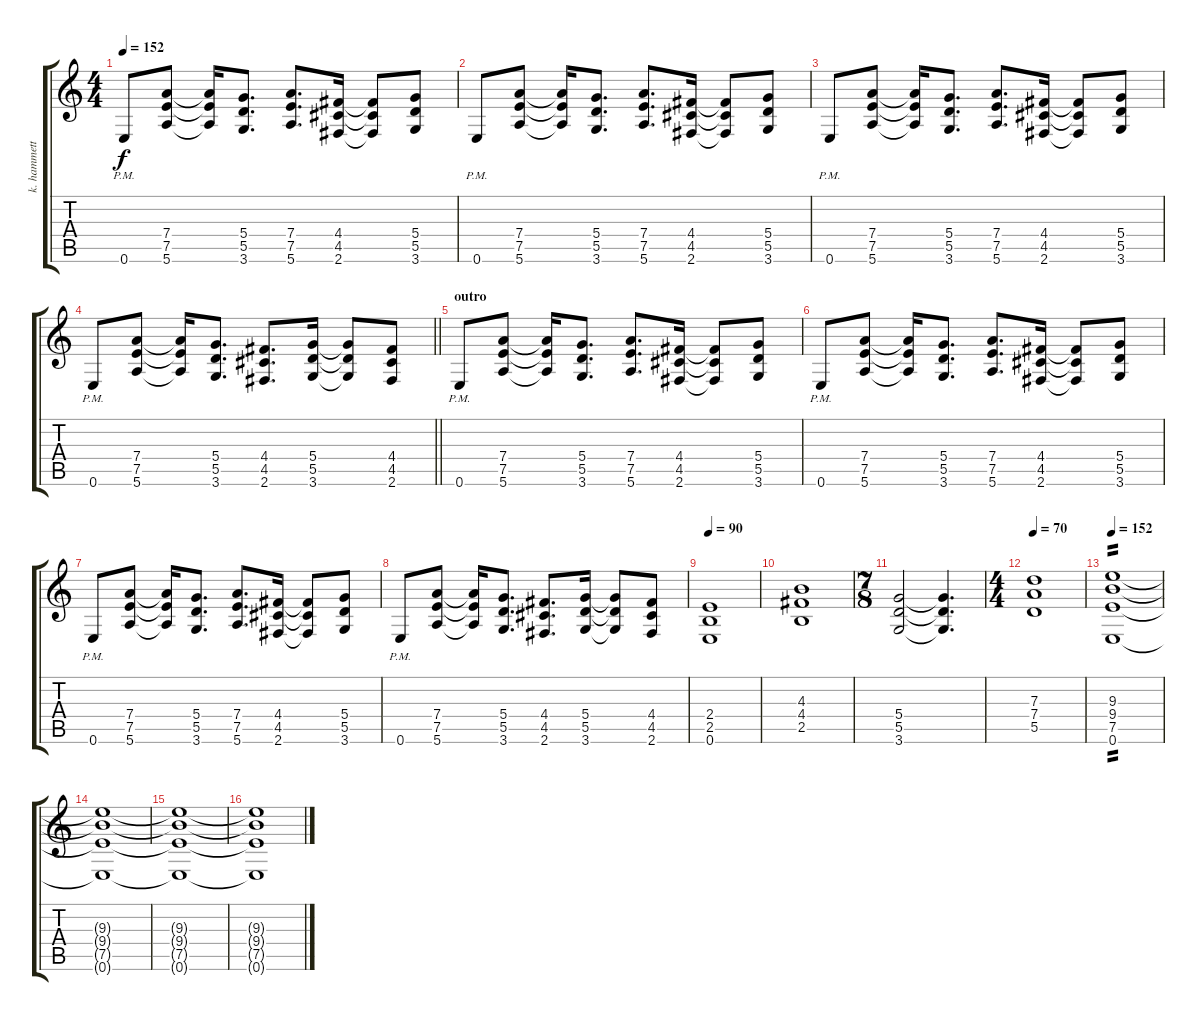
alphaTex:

\track ("k. hammett - rhythm guitar" "k. hammett") {instrument distortionguitar}
\staff {score tabs}
\tuning (E4 B3 G3 D3 A2 E2) {hide}
\ts (4 4)
\tempo 152
\clef g2
\ks c
0.6{pm}.8{dy f} (7.4 7.5 5.6).8 (7.4{t} 7.5{t} 5.6{t}).16 (5.4 5.5 3.6).8{d} (7.4 7.5 5.6).8{d} (4.4 4.5 2.6).16 (4.4{t} 4.5{t} 2.6{t}).8 (5.4 5.5 3.6).8 |
0.6{pm}.8 (7.4 7.5 5.6).8 (7.4{t} 7.5{t} 5.6{t}).16 (5.4 5.5 3.6).8{d} (7.4 7.5 5.6).8{d} (4.4 4.5 2.6).16 (4.4{t} 4.5{t} 2.6{t}).8 (5.4 5.5 3.6).8 |
0.6{pm}.8 (7.4 7.5 5.6).8 (7.4{t} 7.5{t} 5.6{t}).16 (5.4 5.5 3.6).8{d} (7.4 7.5 5.6).8{d} (4.4 4.5 2.6).16 (4.4{t} 4.5{t} 2.6{t}).8 (5.4 5.5 3.6).8 |
\barLineRight lightlight
0.6{pm}.8 (7.4 7.5 5.6).8 (7.4{t} 7.5{t} 5.6{t}).16 (5.4 5.5 3.6).8{d} (4.4 4.5 2.6).8{d} (5.4 5.5 3.6).16 (5.4{t} 5.5{t} 3.6{t}).8 (4.4 4.5 2.6).8 |
\section ("" "outro")
0.6{pm}.8 (7.4 7.5 5.6).8 (7.4{t} 7.5{t} 5.6{t}).16 (5.4 5.5 3.6).8{d} (7.4 7.5 5.6).8{d} (4.4 4.5 2.6).16 (4.4{t} 4.5{t} 2.6{t}).8 (5.4 5.5 3.6).8 |
0.6{pm}.8 (7.4 7.5 5.6).8 (7.4{t} 7.5{t} 5.6{t}).16 (5.4 5.5 3.6).8{d} (7.4 7.5 5.6).8{d} (4.4 4.5 2.6).16 (4.4{t} 4.5{t} 2.6{t}).8 (5.4 5.5 3.6).8 |
0.6{pm}.8 (7.4 7.5 5.6).8 (7.4{t} 7.5{t} 5.6{t}).16 (5.4 5.5 3.6).8{d} (7.4 7.5 5.6).8{d} (4.4 4.5 2.6).16 (4.4{t} 4.5{t} 2.6{t}).8 (5.4 5.5 3.6).8 |
0.6{pm}.8 (7.4 7.5 5.6).8 (7.4{t} 7.5{t} 5.6{t}).16 (5.4 5.5 3.6).8{d} (4.4 4.5 2.6).8{d} (5.4 5.5 3.6).16 (5.4{t} 5.5{t} 3.6{t}).8 (4.4 4.5 2.6).8 |
\tempo 90
(2.4 2.5 0.6).1 |
(4.3 4.4 2.5).1 |
\ts (7 8)
(5.4 5.5 3.6).2 (5.4{t} 5.5{t} 3.6{t}).4{d} |
\ts (4 4)
\tempo 70
(7.3 7.4 5.5).1 |
\tempo 152
(9.3 9.4 7.5 0.6).1{tp 2} |
(9.3{t} 9.4{t} 7.5{t} 0.6{t}).1 |
(9.3{t} 9.4{t} 7.5{t} 0.6{t}).1 |
(9.3{t} 9.4{t} 7.5{t} 0.6{t}).1
